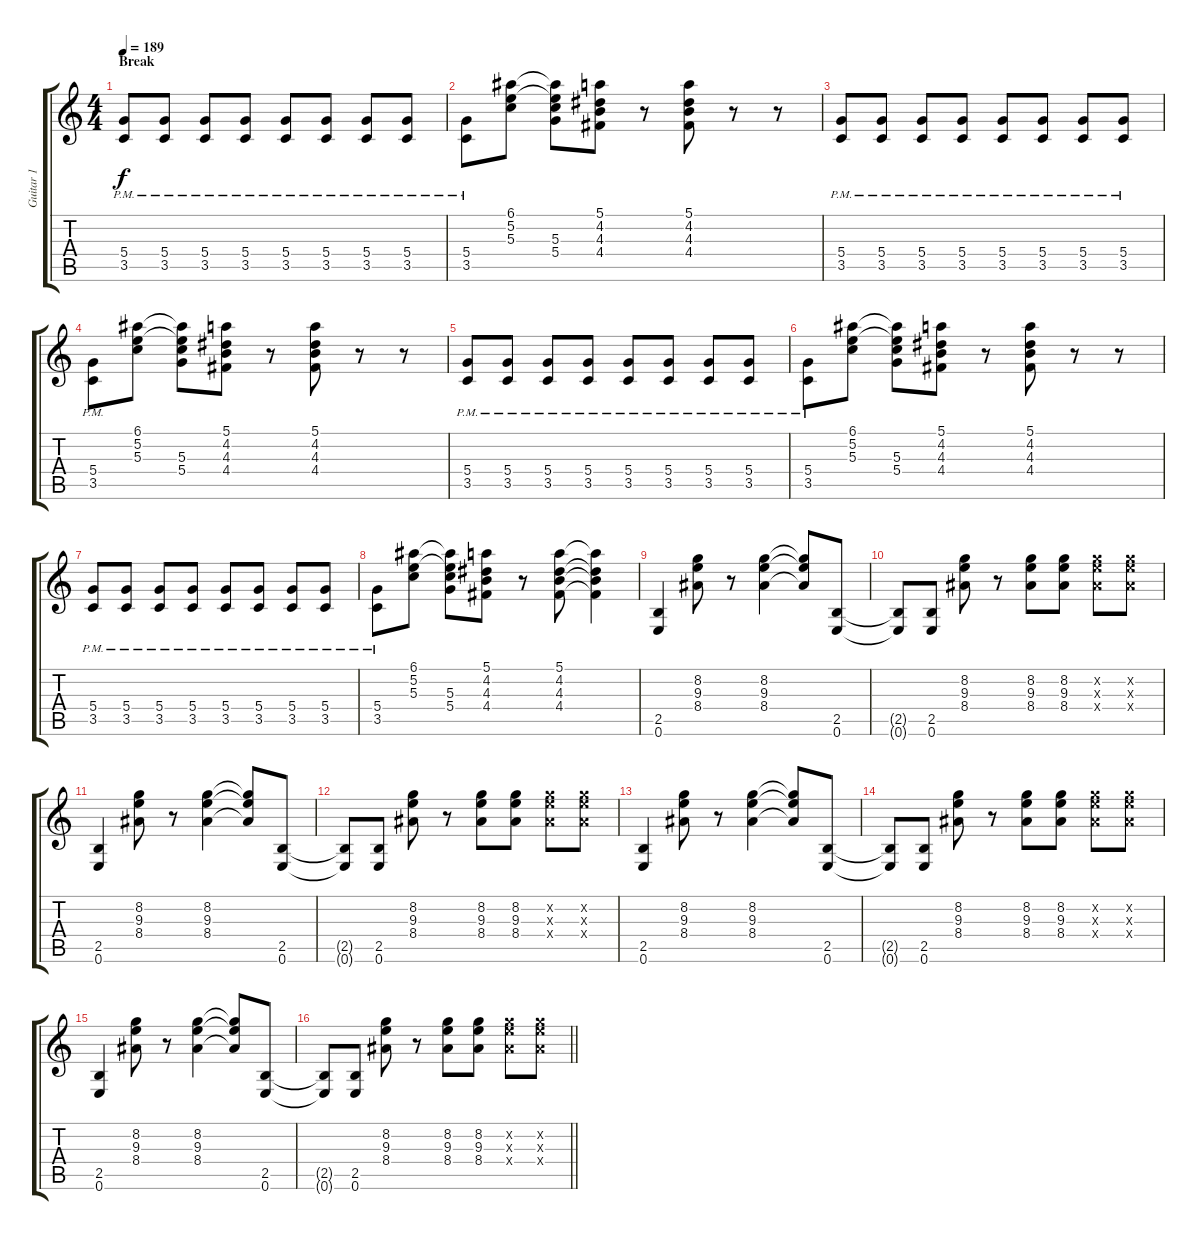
\track ("Guitar 1" "Guitar 1") {instrument overdrivenguitar}
\staff {score tabs}
\tuning (E4 B3 G3 D3 A2 E2) {hide}
\ts (4 4)
\section ("" "Break")
\tempo 189
\clef g2
\ks c
(5.4{pm} 3.5{pm}).8{dy f} (5.4{pm} 3.5{pm}).8 (5.4{pm} 3.5{pm}).8 (5.4{pm} 3.5{pm}).8 (5.4{pm} 3.5{pm}).8 (5.4{pm} 3.5{pm}).8 (5.4{pm} 3.5{pm}).8 (5.4{pm} 3.5{pm}).8 |
(5.4{pm} 3.5{pm}).8 (6.1 5.2 5.3).8 (6.1{t} 5.2{t} 5.3 5.4).8 (5.1 4.2 4.3 4.4).8 r.8 (5.1 4.2 4.3 4.4).8 r.8 r.8 |
(5.4{pm} 3.5{pm}).8 (5.4{pm} 3.5{pm}).8 (5.4{pm} 3.5{pm}).8 (5.4{pm} 3.5{pm}).8 (5.4{pm} 3.5{pm}).8 (5.4{pm} 3.5{pm}).8 (5.4{pm} 3.5{pm}).8 (5.4{pm} 3.5{pm}).8 |
(5.4{pm} 3.5{pm}).8 (6.1 5.2 5.3).8 (6.1{t} 5.2{t} 5.3 5.4).8 (5.1 4.2 4.3 4.4).8 r.8 (5.1 4.2 4.3 4.4).8 r.8 r.8 |
(5.4{pm} 3.5{pm}).8 (5.4{pm} 3.5{pm}).8 (5.4{pm} 3.5{pm}).8 (5.4{pm} 3.5{pm}).8 (5.4{pm} 3.5{pm}).8 (5.4{pm} 3.5{pm}).8 (5.4{pm} 3.5{pm}).8 (5.4{pm} 3.5{pm}).8 |
(5.4{pm} 3.5{pm}).8 (6.1 5.2 5.3).8 (6.1{t} 5.2{t} 5.3 5.4).8 (5.1 4.2 4.3 4.4).8 r.8 (5.1 4.2 4.3 4.4).8 r.8 r.8 |
(5.4{pm} 3.5{pm}).8 (5.4{pm} 3.5{pm}).8 (5.4{pm} 3.5{pm}).8 (5.4{pm} 3.5{pm}).8 (5.4{pm} 3.5{pm}).8 (5.4{pm} 3.5{pm}).8 (5.4{pm} 3.5{pm}).8 (5.4{pm} 3.5{pm}).8 |
(5.4{pm} 3.5{pm}).8 (6.1 5.2 5.3).8 (6.1{t} 5.2{t} 5.3 5.4).8 (5.1 4.2 4.3 4.4).8 r.8 (5.1 4.2 4.3 4.4).8 (5.1{t} 4.2{t} 4.3{t} 4.4{t}).4 |
(2.5 0.6).4 (8.2 9.3 8.4).8 r.8 (8.2 9.3 8.4).4 (8.2{t} 9.3{t} 8.4{t}).8 (2.5 0.6).8 |
(2.5{t} 0.6{t}).8 (2.5 0.6).8 (8.2 9.3 8.4).8 r.8 (8.2 9.3 8.4).8 (8.2 9.3 8.4).8 (8.2{x} 9.3{x} 8.4{x}).8 (8.2{x} 9.3{x} 8.4{x}).8 |
(2.5 0.6).4 (8.2 9.3 8.4).8 r.8 (8.2 9.3 8.4).4 (8.2{t} 9.3{t} 8.4{t}).8 (2.5 0.6).8 |
(2.5{t} 0.6{t}).8 (2.5 0.6).8 (8.2 9.3 8.4).8 r.8 (8.2 9.3 8.4).8 (8.2 9.3 8.4).8 (8.2{x} 9.3{x} 8.4{x}).8 (8.2{x} 9.3{x} 8.4{x}).8 |
(2.5 0.6).4 (8.2 9.3 8.4).8 r.8 (8.2 9.3 8.4).4 (8.2{t} 9.3{t} 8.4{t}).8 (2.5 0.6).8 |
(2.5{t} 0.6{t}).8 (2.5 0.6).8 (8.2 9.3 8.4).8 r.8 (8.2 9.3 8.4).8 (8.2 9.3 8.4).8 (8.2{x} 9.3{x} 8.4{x}).8 (8.2{x} 9.3{x} 8.4{x}).8 |
(2.5 0.6).4 (8.2 9.3 8.4).8 r.8 (8.2 9.3 8.4).4 (8.2{t} 9.3{t} 8.4{t}).8 (2.5 0.6).8 |
\barLineRight lightlight
(2.5{t} 0.6{t}).8 (2.5 0.6).8 (8.2 9.3 8.4).8 r.8 (8.2 9.3 8.4).8 (8.2 9.3 8.4).8 (8.2{x} 9.3{x} 8.4{x}).8 (8.2{x} 9.3{x} 8.4{x}).8
